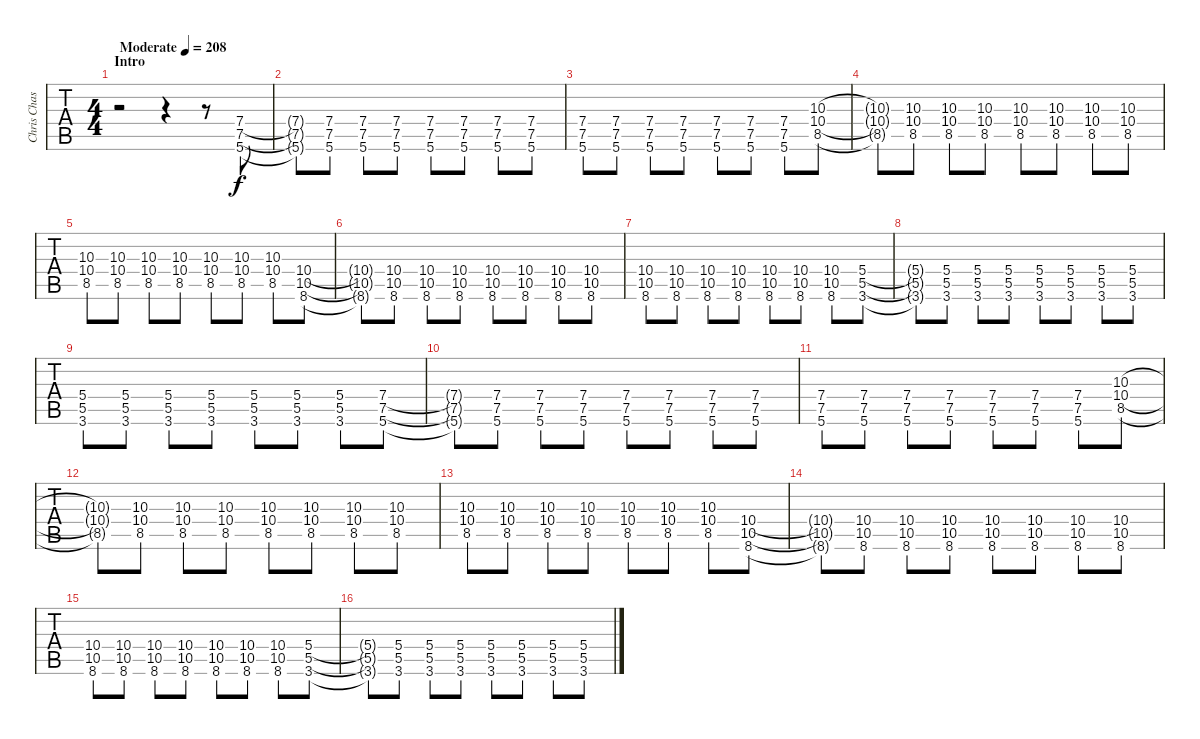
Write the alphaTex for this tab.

\track ("Chris Chasse - Guitar Two" "Chris Chas") {instrument distortionguitar}
\staff {tabs}
\tuning (Eb4 Bb3 Gb3 Db3 Ab2 Eb2) {hide}
\ts (4 4)
\section ("" "Intro")
\tempo (208 "Moderate")
\clef g2
\ks c
r.2{dy f instrument distortionguitar} r.4 r.8 (7.4 7.5 5.6).8 |
(7.4{t} 7.5{t} 5.6{t}).8 (7.4 7.5 5.6).8 (7.4 7.5 5.6).8 (7.4 7.5 5.6).8 (7.4 7.5 5.6).8 (7.4 7.5 5.6).8 (7.4 7.5 5.6).8 (7.4 7.5 5.6).8 |
(7.4 7.5 5.6).8 (7.4 7.5 5.6).8 (7.4 7.5 5.6).8 (7.4 7.5 5.6).8 (7.4 7.5 5.6).8 (7.4 7.5 5.6).8 (7.4 7.5 5.6).8 (10.3 10.4 8.5).8 |
(10.3{t} 10.4{t} 8.5{t}).8 (10.3 10.4 8.5).8 (10.3 10.4 8.5).8 (10.3 10.4 8.5).8 (10.3 10.4 8.5).8 (10.3 10.4 8.5).8 (10.3 10.4 8.5).8 (10.3 10.4 8.5).8 |
(10.3 10.4 8.5).8 (10.3 10.4 8.5).8 (10.3 10.4 8.5).8 (10.3 10.4 8.5).8 (10.3 10.4 8.5).8 (10.3 10.4 8.5).8 (10.3 10.4 8.5).8 (10.4 10.5 8.6).8 |
(10.4{t} 10.5{t} 8.6{t}).8 (10.4 10.5 8.6).8 (10.4 10.5 8.6).8 (10.4 10.5 8.6).8 (10.4 10.5 8.6).8 (10.4 10.5 8.6).8 (10.4 10.5 8.6).8 (10.4 10.5 8.6).8 |
(10.4 10.5 8.6).8 (10.4 10.5 8.6).8 (10.4 10.5 8.6).8 (10.4 10.5 8.6).8 (10.4 10.5 8.6).8 (10.4 10.5 8.6).8 (10.4 10.5 8.6).8 (5.4 5.5 3.6).8 |
(5.4{t} 5.5{t} 3.6{t}).8 (5.4 5.5 3.6).8 (5.4 5.5 3.6).8 (5.4 5.5 3.6).8 (5.4 5.5 3.6).8 (5.4 5.5 3.6).8 (5.4 5.5 3.6).8 (5.4 5.5 3.6).8 |
(5.4 5.5 3.6).8 (5.4 5.5 3.6).8 (5.4 5.5 3.6).8 (5.4 5.5 3.6).8 (5.4 5.5 3.6).8 (5.4 5.5 3.6).8 (5.4 5.5 3.6).8 (7.4 7.5 5.6).8 |
(7.4{t} 7.5{t} 5.6{t}).8 (7.4 7.5 5.6).8 (7.4 7.5 5.6).8 (7.4 7.5 5.6).8 (7.4 7.5 5.6).8 (7.4 7.5 5.6).8 (7.4 7.5 5.6).8 (7.4 7.5 5.6).8 |
(7.4 7.5 5.6).8 (7.4 7.5 5.6).8 (7.4 7.5 5.6).8 (7.4 7.5 5.6).8 (7.4 7.5 5.6).8 (7.4 7.5 5.6).8 (7.4 7.5 5.6).8 (10.3 10.4 8.5).8 |
(10.3{t} 10.4{t} 8.5{t}).8 (10.3 10.4 8.5).8 (10.3 10.4 8.5).8 (10.3 10.4 8.5).8 (10.3 10.4 8.5).8 (10.3 10.4 8.5).8 (10.3 10.4 8.5).8 (10.3 10.4 8.5).8 |
(10.3 10.4 8.5).8 (10.3 10.4 8.5).8 (10.3 10.4 8.5).8 (10.3 10.4 8.5).8 (10.3 10.4 8.5).8 (10.3 10.4 8.5).8 (10.3 10.4 8.5).8 (10.4 10.5 8.6).8 |
(10.4{t} 10.5{t} 8.6{t}).8 (10.4 10.5 8.6).8 (10.4 10.5 8.6).8 (10.4 10.5 8.6).8 (10.4 10.5 8.6).8 (10.4 10.5 8.6).8 (10.4 10.5 8.6).8 (10.4 10.5 8.6).8 |
(10.4 10.5 8.6).8 (10.4 10.5 8.6).8 (10.4 10.5 8.6).8 (10.4 10.5 8.6).8 (10.4 10.5 8.6).8 (10.4 10.5 8.6).8 (10.4 10.5 8.6).8 (5.4 5.5 3.6).8 |
(5.4{t} 5.5{t} 3.6{t}).8 (5.4 5.5 3.6).8 (5.4 5.5 3.6).8 (5.4 5.5 3.6).8 (5.4 5.5 3.6).8 (5.4 5.5 3.6).8 (5.4 5.5 3.6).8 (5.4 5.5 3.6).8
